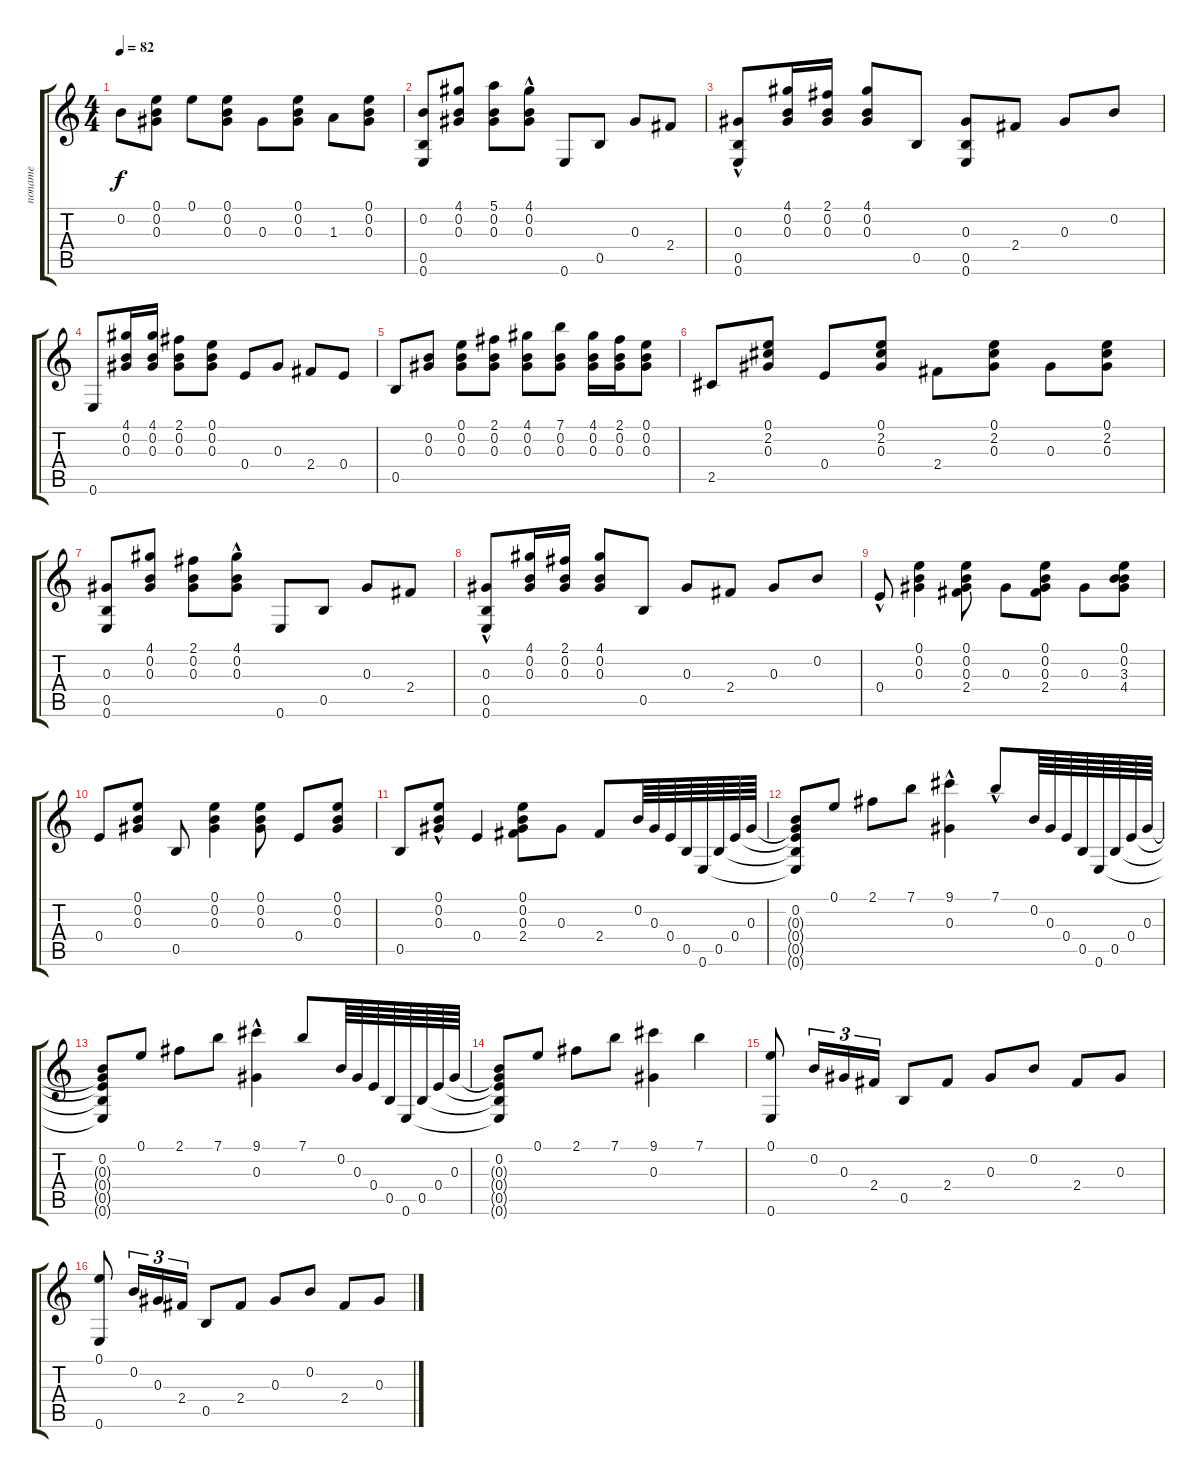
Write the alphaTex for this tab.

\track ("noname" "noname") {instrument acousticguitarnylon}
\staff {score tabs}
\tuning (E4 B3 Ab3 E3 B2 E2) {hide}
\ts (4 4)
\tempo 82
\clef g2
\ks c
0.2.8{dy f} (0.1 0.2 0.3).8 0.1.8 (0.1 0.2 0.3).8 0.3.8 (0.1 0.2 0.3).8 1.3.8 (0.1 0.2 0.3).8 |
(0.2 0.5 0.6).8 (4.1 0.2 0.3).8 (5.1 0.2 0.3).8 (4.1 0.2{hac} 0.3).8 0.6.8 0.5.8 0.3.8 2.4.8 |
(0.3 0.5{hac} 0.6{hac}).8 (4.1 0.2 0.3).16 (2.1 0.2 0.3).16 (4.1 0.2 0.3).8 0.5.8 (0.3 0.5 0.6).8 2.4.8 0.3.8 0.2.8 |
0.6.8 (4.1 0.2 0.3).16 (4.1 0.2 0.3).16 (2.1 0.2 0.3).8 (0.1 0.2 0.3).8 0.4.8 0.3.8 2.4.8 0.4.8 |
0.5.8 (0.2 0.3).8 (0.1 0.2 0.3).8 (2.1 0.2 0.3).8 (4.1 0.2 0.3).8 (7.1 0.2 0.3).8 (4.1 0.2 0.3).16 (2.1 0.2 0.3).16 (0.1 0.2 0.3).8 |
2.5.8 (0.1 2.2 0.3).8 0.4.8 (0.1 2.2 0.3).8 2.4.8 (0.1 2.2 0.3).8 0.3.8 (0.1 2.2 0.3).8 |
(0.3 0.5 0.6).8 (4.1 0.2 0.3).8 (2.1 0.2 0.3).8 (4.1 0.2 0.3{hac}).8 0.6.8 0.5.8 0.3.8 2.4.8 |
(0.3 0.5{hac} 0.6{hac}).8 (4.1 0.2 0.3).16 (2.1 0.2 0.3).16 (4.1 0.2 0.3).8 0.5.8 0.3.8 2.4.8 0.3.8 0.2.8 |
0.4{hac}.8 (0.1 0.2 0.3).4 (0.1 0.2 0.3 2.4).8 0.3.8 (0.1 0.2 0.3 2.4).8 0.3.8 (0.1 0.2 3.3 4.4).8 |
0.4.8 (0.1 0.2 0.3).8 0.5.8 (0.1 0.2 0.3).4 (0.1 0.2 0.3).8 0.4.8 (0.1 0.2 0.3).8 |
0.5.8 (0.1{hac} 0.2{hac} 0.3{hac}).8 0.4.4 (0.1 0.2 0.3 2.4).8 0.3.8 2.4.8 0.2.64 0.3.64 0.4.64 0.5.64 0.6.64 0.5.64 0.4.64 0.3.64 |
(0.2 0.3{t} 0.4{t} 0.5{t} 0.6{t}).8 0.1.8 2.1.8 7.1.8 (9.1 0.3{hac}).4 7.1{hac}.8 0.2.64 0.3.64 0.4.64 0.5.64 0.6.64 0.5.64 0.4.64 0.3.64 |
(0.2 0.3{t} 0.4{t} 0.5{t} 0.6{t}).8 0.1.8 2.1.8 7.1.8 (9.1 0.3{hac}).4 7.1.8 0.2.64 0.3.64 0.4.64 0.5.64 0.6.64 0.5.64 0.4.64 0.3.64 |
(0.2 0.3{t} 0.4{t} 0.5{t} 0.6{t}).8 0.1.8 2.1.8 7.1.8 (9.1 0.3).4 7.1.4 |
(0.1 0.6).8 0.2.16{tu (3 2)} 0.3.16{tu (3 2)} 2.4.16{tu (3 2)} 0.5.8 2.4.8 0.3.8 0.2.8 2.4.8 0.3.8 |
(0.1 0.6).8 0.2.16{tu (3 2)} 0.3.16{tu (3 2)} 2.4.16{tu (3 2)} 0.5.8 2.4.8 0.3.8 0.2.8 2.4.8 0.3.8
